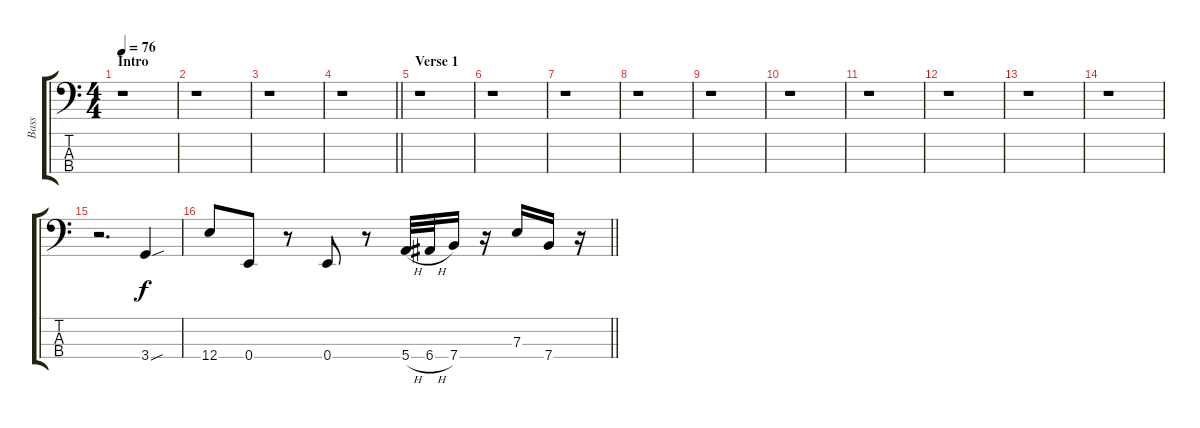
\track ("Bass" "Bass") {instrument electricbassfinger}
\staff {score tabs}
\tuning (G2 D2 A1 E1) {hide}
\ts (4 4)
\section ("" "Intro")
\tempo 76
\clef f4
\ks aminor
r.1{dy f instrument electricbassfinger} |
r.1 |
r.1 |
\barLineRight lightlight
r.1 |
\section ("" "Verse 1")
r.1 |
r.1 |
r.1 |
r.1 |
r.1 |
r.1 |
r.1 |
r.1 |
r.1 |
r.1 |
r.2{d} 3.4{sou}.4 |
\barLineRight lightlight
12.4.8 0.4.8 r.8 0.4.8 r.8 5.4{h}.32 6.4{h}.32 7.4.16 r.16 7.3.16 7.4.16 r.16
